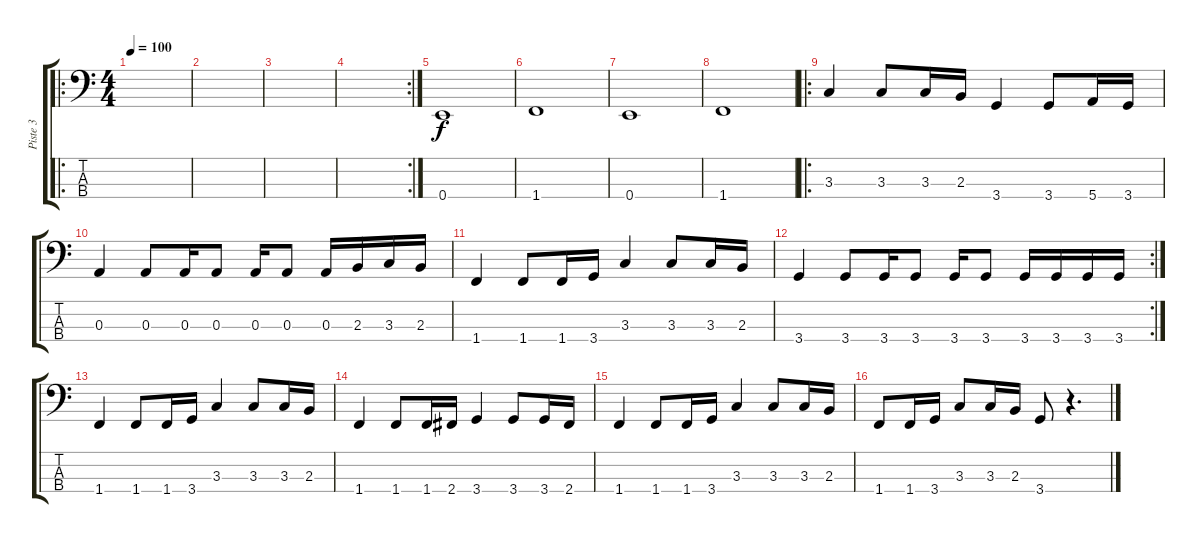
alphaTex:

\track ("Piste 3" "Piste 3") {instrument electricbassfinger}
\staff {score tabs}
\tuning (G2 D2 A1 E1) {hide}
\ro
\ts (4 4)
\tempo 100
\clef f4
\ks c
|
|
|
\rc 2
|
0.4.1 |
1.4.1 |
0.4.1 |
1.4.1 |
\ro
3.3.4 3.3.8 3.3.16 2.3.16 3.4.4 3.4.8 5.4.16 3.4.16 |
0.3.4 0.3.8 0.3.16 0.3.8 0.3.16 0.3.8 0.3.16 2.3.16 3.3.16 2.3.16 |
1.4.4 1.4.8 1.4.16 3.4.16 3.3.4 3.3.8 3.3.16 2.3.16 |
\rc 2
3.4.4 3.4.8 3.4.16 3.4.8 3.4.16 3.4.8 3.4.16 3.4.16 3.4.16 3.4.16 |
1.4.4 1.4.8 1.4.16 3.4.16 3.3.4 3.3.8 3.3.16 2.3.16 |
1.4.4 1.4.8 1.4.16 2.4.16 3.4.4 3.4.8 3.4.16 2.4.16 |
1.4.4 1.4.8 1.4.16 3.4.16 3.3.4 3.3.8 3.3.16 2.3.16 |
1.4.8 1.4.16 3.4.16 3.3.8 3.3.16 2.3.16 3.4.8 r.4{d}
